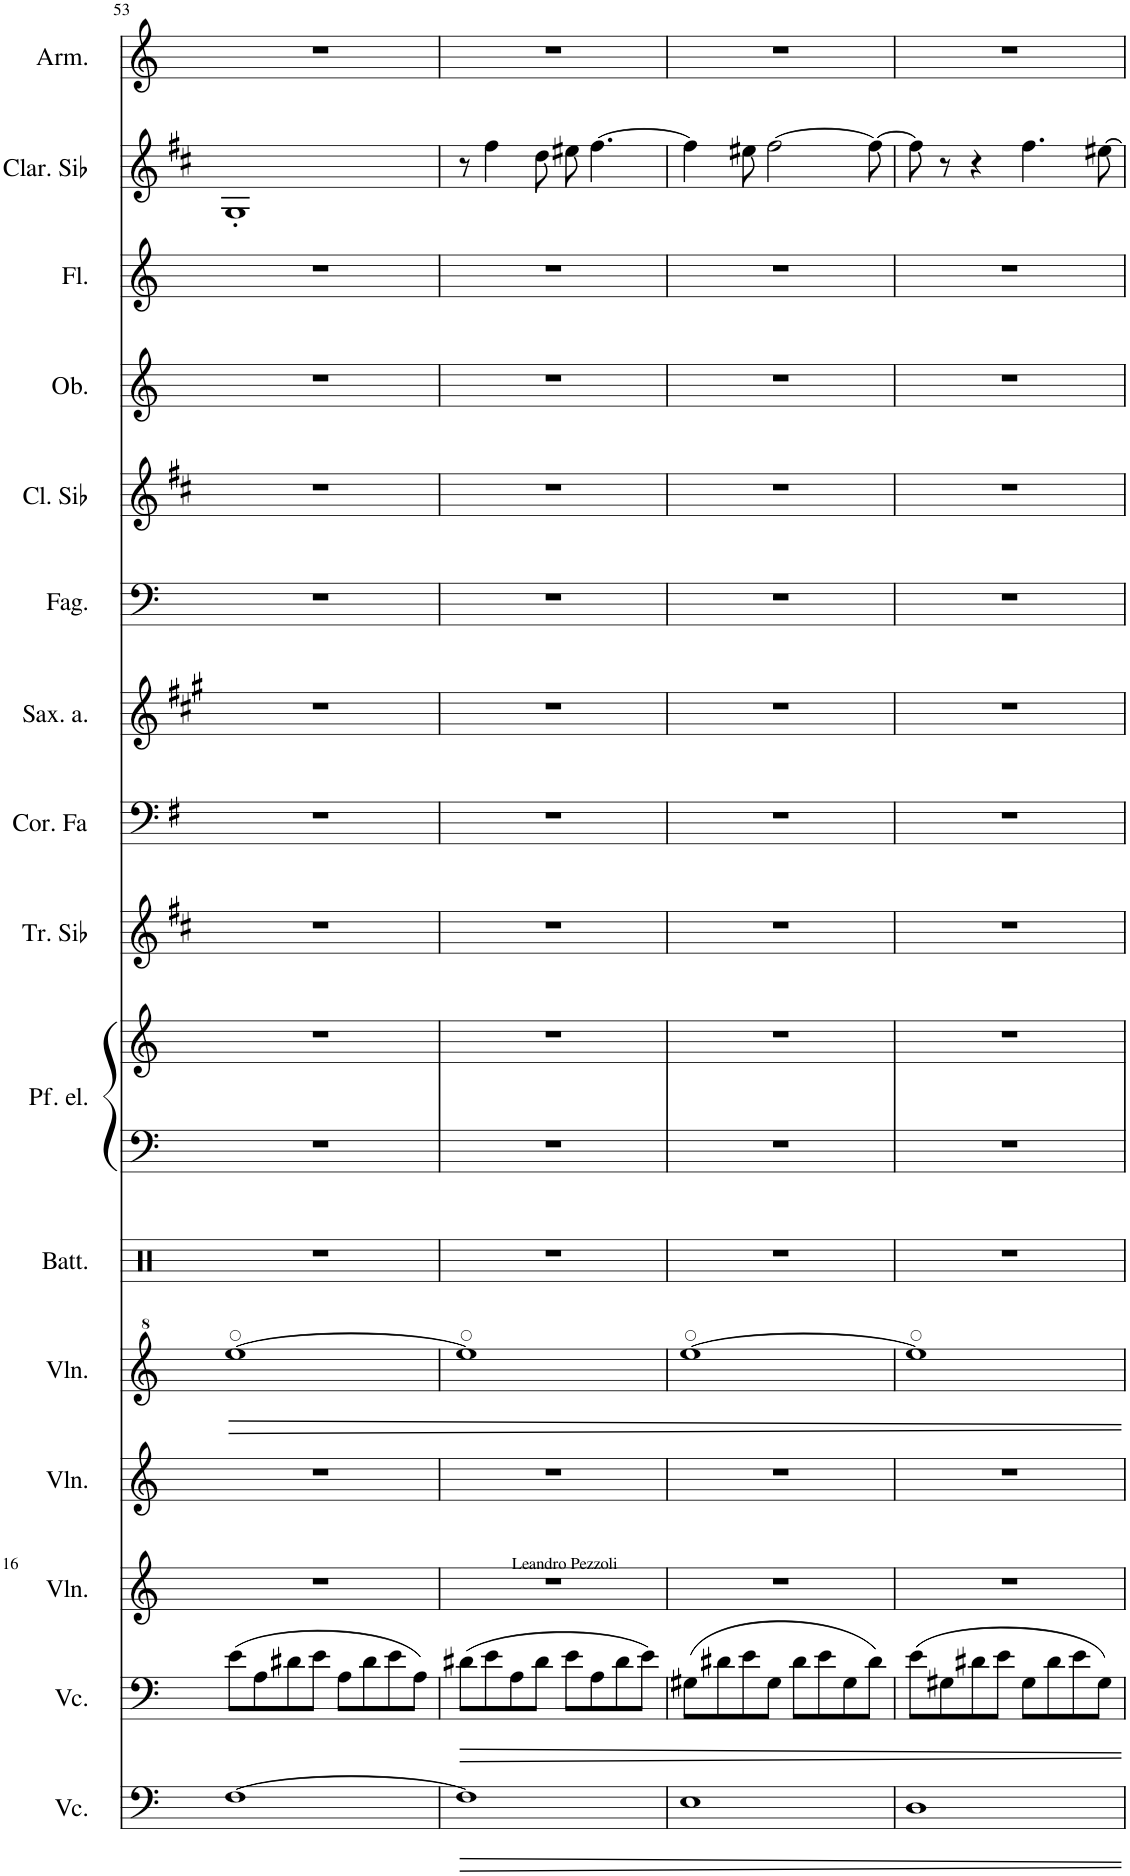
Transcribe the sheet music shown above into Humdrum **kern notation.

**kern	**kern	**kern	**kern	**kern	**kern	**kern	**kern	**kern	**kern	**kern	**kern	**kern	**kern	**kern	**kern	**kern
*part16	*part15	*part14	*part13	*part12	*part11	*part10	*part10	*part9	*part8	*part7	*part6	*part5	*part4	*part3	*part2	*part1
*staff17	*staff16	*staff15	*staff14	*staff13	*staff12	*staff11	*staff10	*staff9	*staff8	*staff7	*staff6	*staff5	*staff4	*staff3	*staff2	*staff1
*I"Violoncello	*I"Violoncello	*I"Violino	*I"Violino	*I"Violino	*I"Batteria	*I"Piano elettrico	*	*I"Tromba in Sib	*I"Corno in Fa	*I"Sassofono contralto	*I"Fagotto	*I"Clarinetto in Sib	*I"Oboe	*I"Flauto	*I"Clarinette en Sib	*I"Armonica
*I'Vc.	*I'Vc.	*I'Vln.	*I'Vln.	*I'Vln.	*I'Batt.	*	*	*I'Tr. Sib	*I'Cor. Fa	*	*I'Fag.	*I'Cl. Sib	*I'Ob.	*I'Fl.	*I'Clar. Sib	*I'Arm.
!!LO:PB:g=z
*clefF4	*clefF4	*clefG2	*clefG2	*clefG^2	*clefX	*clefF4	*clefG2	*clefG2	*clefF4	*clefG2	*clefF4	*clefG2	*clefG2	*clefG2	*clefG2	*clefG2
*	*	*	*	*	*	*	*	*Trd1c2	*Trd4c7	*Trd5c9	*	*Trd1c2	*	*	*Trd1c2	*
*k[]	*k[]	*k[]	*k[]	*k[]	*k[]	*k[]	*k[]	*k[f#c#]	*k[f#]	*k[f#c#g#]	*k[]	*k[f#c#]	*k[]	*k[]	*k[f#c#]	*k[]
*M4/4	*M4/4	*M4/4	*M4/4	*M4/4	*M4/4	*M4/4	*M4/4	*M4/4	*M4/4	*M4/4	*M4/4	*M4/4	*M4/4	*M4/4	*M4/4	*M4/4
=53	=53	=53	=53	=53	=53	=53	=53	=53	=53	=53	=53	=53	=53	=53	=53	=53
[1F	(8e\L	1r	1r	[1eee	1r	1r	1r	1r	1r	1r	1r	1r	1r	1r	1G'	1r
.	8A\	.	.	.	.	.	.	.	.	.	.	.	.	.	.	.
.	8d#X\	.	.	.	.	.	.	.	.	.	.	.	.	.	.	.
.	8e\J	.	.	.	.	.	.	.	.	.	.	.	.	.	.	.
.	8A\L	.	.	.	.	.	.	.	.	.	.	.	.	.	.	.
.	8d#\	.	.	.	.	.	.	.	.	.	.	.	.	.	.	.
.	8e\	.	.	.	.	.	.	.	.	.	.	.	.	.	.	.
.	8A\J)	.	.	.	.	.	.	.	.	.	.	.	.	.	.	.
=54	=54	=54	=54	=54	=54	=54	=54	=54	=54	=54	=54	=54	=54	=54	=54	=54
1F]	(8d#X\L	1r	1r	1eee]	1r	1r	1r	1r	1r	1r	1r	1r	1r	1r	8r	1r
.	8e\	.	.	.	.	.	.	.	.	.	.	.	.	.	4ff#\	.
.	8A\	.	.	.	.	.	.	.	.	.	.	.	.	.	.	.
.	8d#\J	.	.	.	.	.	.	.	.	.	.	.	.	.	8dd\	.
.	8e\L	.	.	.	.	.	.	.	.	.	.	.	.	.	8ee#X\	.
.	8A\	.	.	.	.	.	.	.	.	.	.	.	.	.	[4.ff#\	.
.	8d#\	.	.	.	.	.	.	.	.	.	.	.	.	.	.	.
.	8e\J)	.	.	.	.	.	.	.	.	.	.	.	.	.	.	.
=55	=55	=55	=55	=55	=55	=55	=55	=55	=55	=55	=55	=55	=55	=55	=55	=55
1E	(8G#X\L	1r	1r	[1eee	1r	1r	1r	1r	1r	1r	1r	1r	1r	1r	4ff#\]	1r
.	8d#X\	.	.	.	.	.	.	.	.	.	.	.	.	.	.	.
.	8e\	.	.	.	.	.	.	.	.	.	.	.	.	.	8ee#X\	.
.	8G#\J	.	.	.	.	.	.	.	.	.	.	.	.	.	[2ff#\	.
.	8d#\L	.	.	.	.	.	.	.	.	.	.	.	.	.	.	.
.	8e\	.	.	.	.	.	.	.	.	.	.	.	.	.	.	.
.	8G#\	.	.	.	.	.	.	.	.	.	.	.	.	.	.	.
.	8d#\J)	.	.	.	.	.	.	.	.	.	.	.	.	.	8ff#\_	.
=56	=56	=56	=56	=56	=56	=56	=56	=56	=56	=56	=56	=56	=56	=56	=56	=56
1D	(8e\L	1r	1r	1eee]	1r	1r	1r	1r	1r	1r	1r	1r	1r	1r	8ff#\]	1r
.	8G#X\	.	.	.	.	.	.	.	.	.	.	.	.	.	8r	.
.	8d#X\	.	.	.	.	.	.	.	.	.	.	.	.	.	4r	.
.	8e\J	.	.	.	.	.	.	.	.	.	.	.	.	.	.	.
.	8G#\L	.	.	.	.	.	.	.	.	.	.	.	.	.	4.ff#\	.
.	8d#\	.	.	.	.	.	.	.	.	.	.	.	.	.	.	.
.	8e\	.	.	.	.	.	.	.	.	.	.	.	.	.	.	.
.	8G#\J)	.	.	.	.	.	.	.	.	.	.	.	.	.	[8ee#X\	.
=	=	=	=	=	=	=	=	=	=	=	=	=	=	=	=	=
*-	*-	*-	*-	*-	*-	*-	*-	*-	*-	*-	*-	*-	*-	*-	*-	*-
